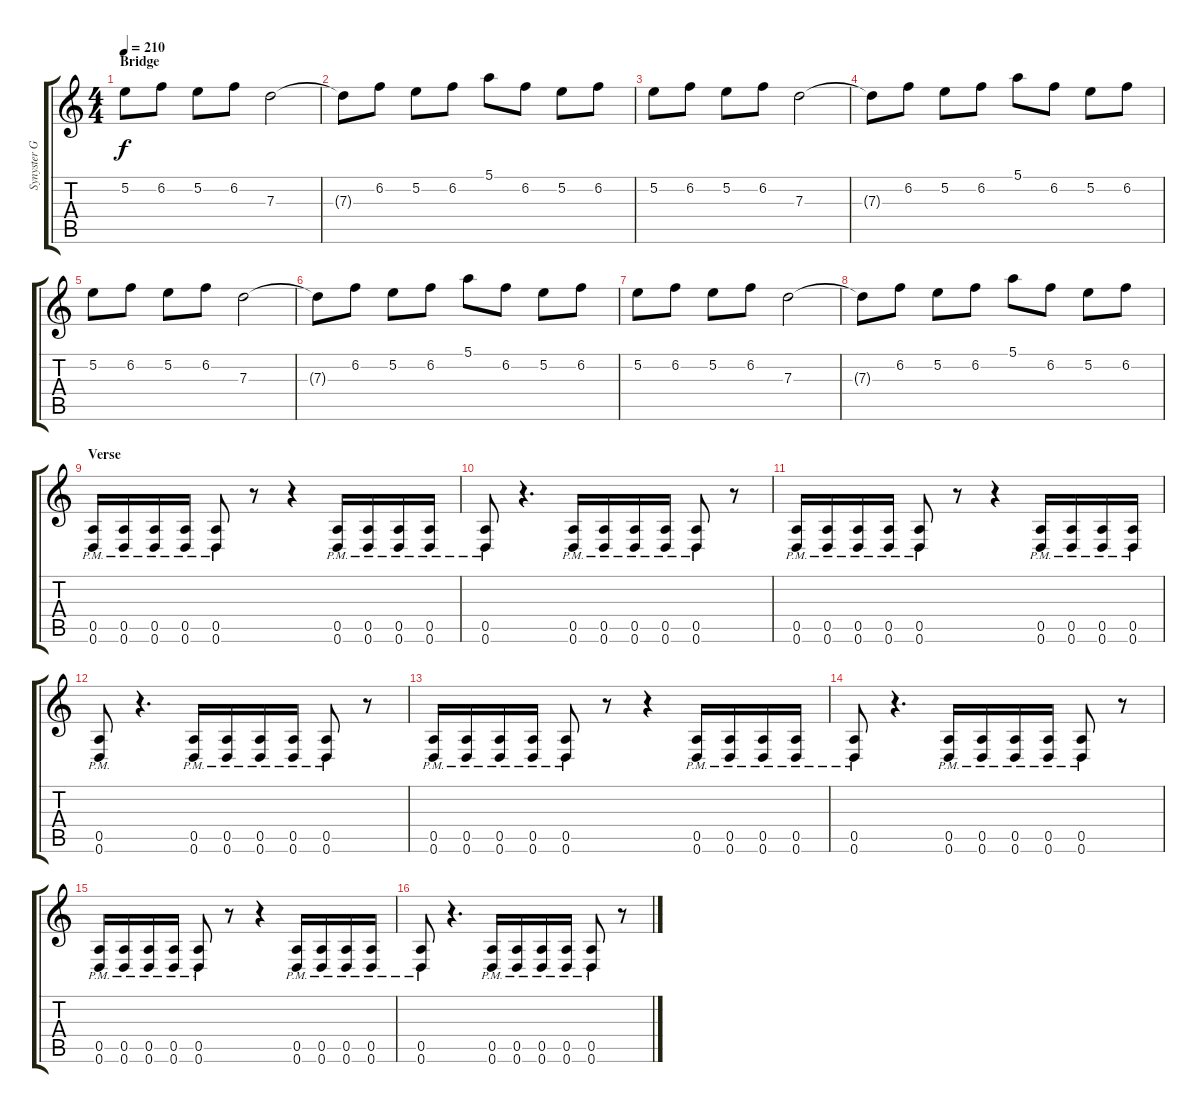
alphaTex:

\track ("Synyster Gates" "Synyster G") {instrument overdrivenguitar}
\staff {score tabs}
\tuning (E4 B3 G3 D3 A2 D2) {hide}
\ts (4 4)
\section ("" "Bridge")
\tempo 210
\clef g2
\ks c
5.2.8{dy f} 6.2.8 5.2.8 6.2.8 7.3.2 |
7.3{t}.8 6.2.8 5.2.8 6.2.8 5.1.8 6.2.8 5.2.8 6.2.8 |
5.2.8 6.2.8 5.2.8 6.2.8 7.3.2 |
7.3{t}.8 6.2.8 5.2.8 6.2.8 5.1.8 6.2.8 5.2.8 6.2.8 |
5.2.8 6.2.8 5.2.8 6.2.8 7.3.2 |
7.3{t}.8 6.2.8 5.2.8 6.2.8 5.1.8 6.2.8 5.2.8 6.2.8 |
5.2.8 6.2.8 5.2.8 6.2.8 7.3.2 |
7.3{t}.8 6.2.8 5.2.8 6.2.8 5.1.8 6.2.8 5.2.8 6.2.8 |
\section ("" "Verse")
(0.5{pm} 0.6{pm}).16 (0.5{pm} 0.6{pm}).16 (0.5{pm} 0.6{pm}).16 (0.5{pm} 0.6{pm}).16 (0.5{pm} 0.6{pm}).8 r.8 r.4 (0.5{pm} 0.6{pm}).16 (0.5{pm} 0.6{pm}).16 (0.5{pm} 0.6{pm}).16 (0.5{pm} 0.6{pm}).16 |
(0.5{pm} 0.6{pm}).8 r.4{d} (0.5{pm} 0.6{pm}).16 (0.5{pm} 0.6{pm}).16 (0.5{pm} 0.6{pm}).16 (0.5{pm} 0.6{pm}).16 (0.5{pm} 0.6{pm}).8 r.8 |
(0.5{pm} 0.6{pm}).16 (0.5{pm} 0.6{pm}).16 (0.5{pm} 0.6{pm}).16 (0.5{pm} 0.6{pm}).16 (0.5{pm} 0.6{pm}).8 r.8 r.4 (0.5{pm} 0.6{pm}).16 (0.5{pm} 0.6{pm}).16 (0.5{pm} 0.6{pm}).16 (0.5{pm} 0.6{pm}).16 |
(0.5{pm} 0.6{pm}).8 r.4{d} (0.5{pm} 0.6{pm}).16 (0.5{pm} 0.6{pm}).16 (0.5{pm} 0.6{pm}).16 (0.5{pm} 0.6{pm}).16 (0.5{pm} 0.6{pm}).8 r.8 |
(0.5{pm} 0.6{pm}).16 (0.5{pm} 0.6{pm}).16 (0.5{pm} 0.6{pm}).16 (0.5{pm} 0.6{pm}).16 (0.5{pm} 0.6{pm}).8 r.8 r.4 (0.5{pm} 0.6{pm}).16 (0.5{pm} 0.6{pm}).16 (0.5{pm} 0.6{pm}).16 (0.5{pm} 0.6{pm}).16 |
(0.5{pm} 0.6{pm}).8 r.4{d} (0.5{pm} 0.6{pm}).16 (0.5{pm} 0.6{pm}).16 (0.5{pm} 0.6{pm}).16 (0.5{pm} 0.6{pm}).16 (0.5{pm} 0.6{pm}).8 r.8 |
(0.5{pm} 0.6{pm}).16 (0.5{pm} 0.6{pm}).16 (0.5{pm} 0.6{pm}).16 (0.5{pm} 0.6{pm}).16 (0.5{pm} 0.6{pm}).8 r.8 r.4 (0.5{pm} 0.6{pm}).16 (0.5{pm} 0.6{pm}).16 (0.5{pm} 0.6{pm}).16 (0.5{pm} 0.6{pm}).16 |
(0.5{pm} 0.6{pm}).8 r.4{d} (0.5{pm} 0.6{pm}).16 (0.5{pm} 0.6{pm}).16 (0.5{pm} 0.6{pm}).16 (0.5{pm} 0.6{pm}).16 (0.5{pm} 0.6{pm}).8 r.8
